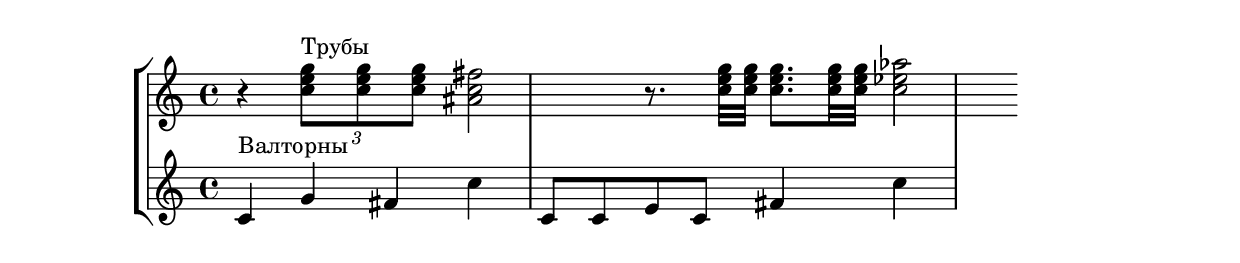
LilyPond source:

\version "2.18.2"
\header {
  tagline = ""  % removed
}
% \include "lilypond-book-preamble.ly"


global = {
\key g \major
  \time 2/4
}


\parallelMusic #'(
voiceC
voiceD
) 
% rhMusic
% lhMusic

{
% Bar 1

r4 \tuplet 3/4 {<c' e g>8^"Трубы" <c e g> <c e g>} <ais c fis>2 |
c4^"Валторны" g' fis c'~ |
  %-------------------------
  % Bar 2

  r8. <c e g>32 <c e g> <c e g>8.  <c e g>32 <c e g> <c es as>2 |
c,8 c8 e c fis4 c'4 |
  %-------------------------

 }



\new StaffGroup <<
% \new Staff 
%   \with {instrumentName = #"Струнные "} 
%   << \relative c'' { \voiceA } \\ \relative c' { \voiceB } >>
  \new Staff 
    %\with {instrumentName = #"Фортепиано "} 
    \relative c' { \voiceC }
 \new Staff 
%   \with {instrumentName = #"Электрогитара "} 
   \relative c' { \voiceD }
%  \new PianoStaff <<
%    \new Staff \rhMusic
%    \new Staff \lhMusic
%    >>
>>
